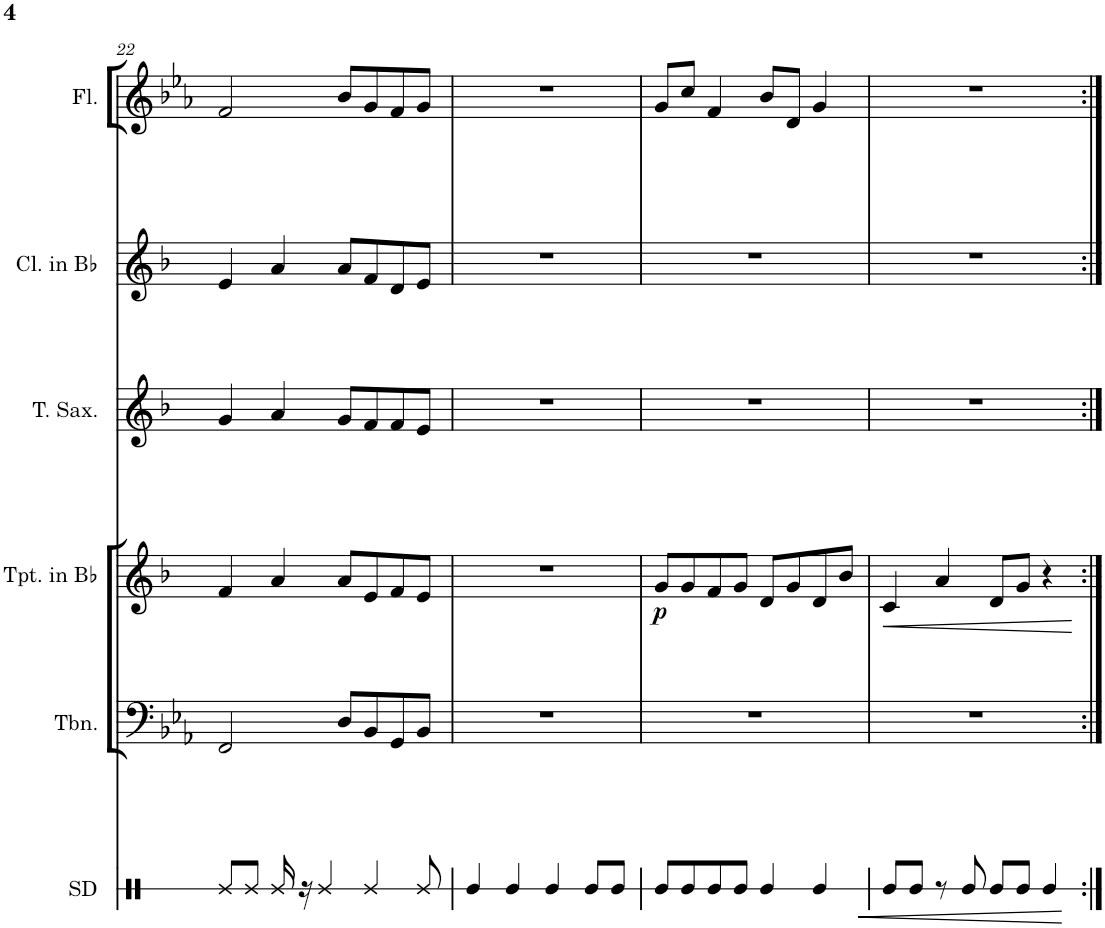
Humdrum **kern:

**kern	**dynam	**kern	**kern	**dynam	**kern	**kern	**kern
*part6	*part6	*part5	*part4	*part4	*part3	*part2	*part1
*staff6	*staff6	*staff5	*staff4	*staff4	*staff3	*staff2	*staff1
*I"Snare Drum	*	*I"Trombone	*I"Trumpet in Bb	*	*I"Tenor Saxophone	*I"Clarinet in Bb	*I"Flute
*I'SD	*	*I'Tbn.	*I'Tpt. in Bb	*	*I'T. Sax.	*I'Cl. in Bb	*I'Fl.
!!LO:PB:g=z
*clefX	*	*clefF4	*clefG2	*	*clefG2	*clefG2	*clefG2
*	*	*	*Trd1c2	*	*Trd8c14	*Trd1c2	*
*k[]	*	*k[b-e-a-]	*k[b-]	*	*k[b-]	*k[b-]	*k[b-e-a-]
*M4/4	*	*M4/4	*M4/4	*	*M4/4	*M4/4	*M4/4
=22	=22	=22	=22	=22	=22	=22	=22
8Re/L	.	2FF/	4f/	.	4g/	4e/	2f/
8Re/J	.	.	.	.	.	.	.
16Re/	.	.	4a/	.	4a/	4a/	.
16r	.	.	.	.	.	.	.
4Re/	.	.	.	.	.	.	.
.	.	8D/L	8a/L	.	8g/L	8a/L	8b-/L
4Re/	.	8BB-/	8e/	.	8f/	8f/	8g/
.	.	8GG/	8f/	.	8f/	8d/	8f/
8Re/	.	8BB-/J	8e/J	.	8e/J	8e/J	8g/J
=23	=23	=23	=23	=23	=23	=23	=23
4Re/	.	1r	1r	.	1r	1r	1r
4Re/	.	.	.	.	.	.	.
4Re/	.	.	.	.	.	.	.
8Re/L	.	.	.	.	.	.	.
8Re/J	.	.	.	.	.	.	.
=24	=24	=24	=24	=24	=24	=24	=24
!	!	!	!	!LO:DY:b	!	!	!
8Re/L	.	1r	8g/L	p	1r	1r	8g/L
8Re/	.	.	8g/	.	.	.	8cc/J
8Re/	.	.	8f/	.	.	.	4f/
8Re/J	.	.	8g/J	.	.	.	.
4Re/	.	.	8d/L	.	.	.	8b-/L
.	.	.	8g/	.	.	.	8d/J
4Re/	.	.	8d/	.	.	.	4g/
.	.	.	8b-/J	.	.	.	.
=25	=25	=25	=25	=25	=25	=25	=25
!	!LO:HP:b	!	!	!LO:HP:b	!	!	!
8Re/L	<	1r	4c/	<	1r	1r	1r
8Re/J	.	.	.	.	.	.	.
8r	.	.	4a/	.	.	.	.
8Re/	.	.	.	.	.	.	.
8Re/L	.	.	8d/L	.	.	.	.
8Re/J	.	.	8g/J	.	.	.	.
4Re/	.	.	4r	.	.	.	.
.	[	.	.	[	.	.	.
=:|!	=:|!	=:|!	=:|!	=:|!	=:|!	=:|!	=:|!
*-	*-	*-	*-	*-	*-	*-	*-
